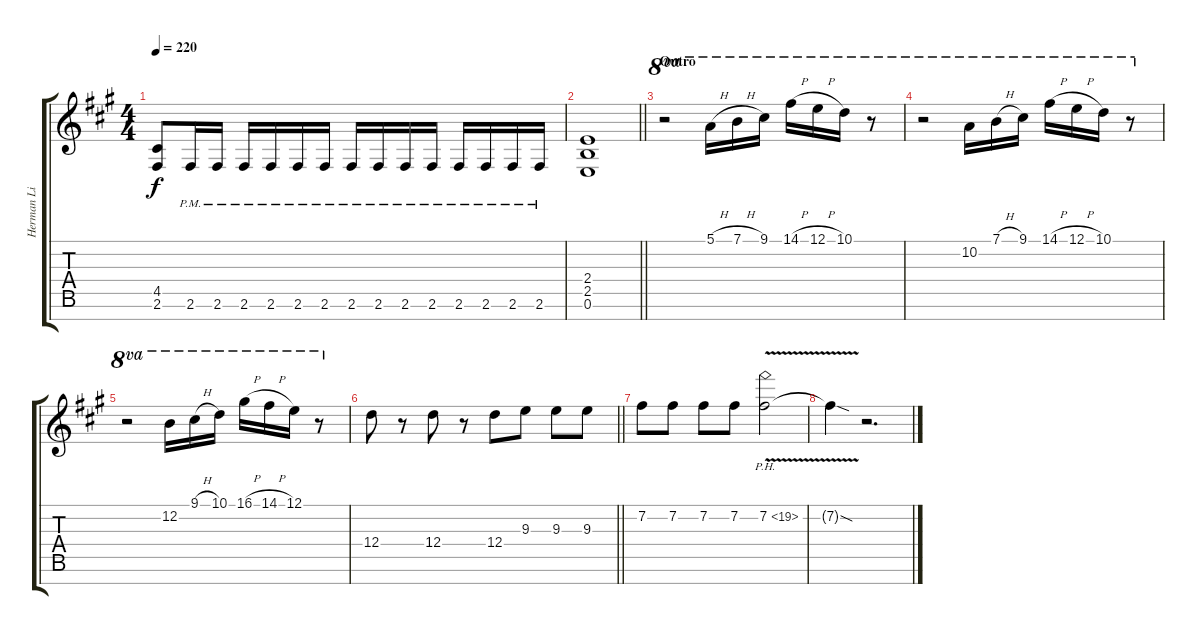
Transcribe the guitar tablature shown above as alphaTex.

\track ("Herman Li II" "Herman Li ") {instrument overdrivenguitar}
\staff {score tabs}
\tuning (E4 B3 G3 D3 A2 E2 B1) {hide}
\ts (4 4)
\tempo 220
\clef g2
\ks a
(4.5 2.6).8{dy f} 2.6{pm}.16 2.6{pm}.16 2.6{pm}.16 2.6{pm}.16 2.6{pm}.16 2.6{pm}.16 2.6{pm}.16 2.6{pm}.16 2.6{pm}.16 2.6{pm}.16 2.6{pm}.16 2.6{pm}.16 2.6{pm}.16 2.6{pm}.16 |
\barLineRight lightlight
(2.4 2.5 0.6).1 |
\section ("" "Outro")
r.2{ot 8va} 5.1{h}.16{ot 8va} 7.1{h}.16{ot 8va} 9.1.16{ot 8va beam split} 14.1{h}.16{ot 8va beam merge} 12.1{h}.16{ot 8va} 10.1.16{ot 8va} r.8{ot 8va} |
r.2{ot 8va} 10.2.16{ot 8va} 7.1{h}.16{ot 8va} 9.1.16{ot 8va beam split} 14.1{h}.16{ot 8va beam merge} 12.1{h}.16{ot 8va} 10.1.16{ot 8va} r.8{ot 8va} |
r.2{ot 8va} 12.2.16{ot 8va} 9.1{h}.16{ot 8va} 10.1.16{ot 8va beam split} 16.1{h}.16{ot 8va beam merge} 14.1{h}.16{ot 8va} 12.1.16{ot 8va} r.8{ot 8va} |
\barLineRight lightlight
12.4.8 r.8 12.4.8 r.8 12.4.8 9.3.8 9.3.8 9.3.8 |
7.2.8 7.2.8 7.2.8 7.2.8 7.2{ph 12 v}.2 |
7.2{sod t}.4 r.2{d}
